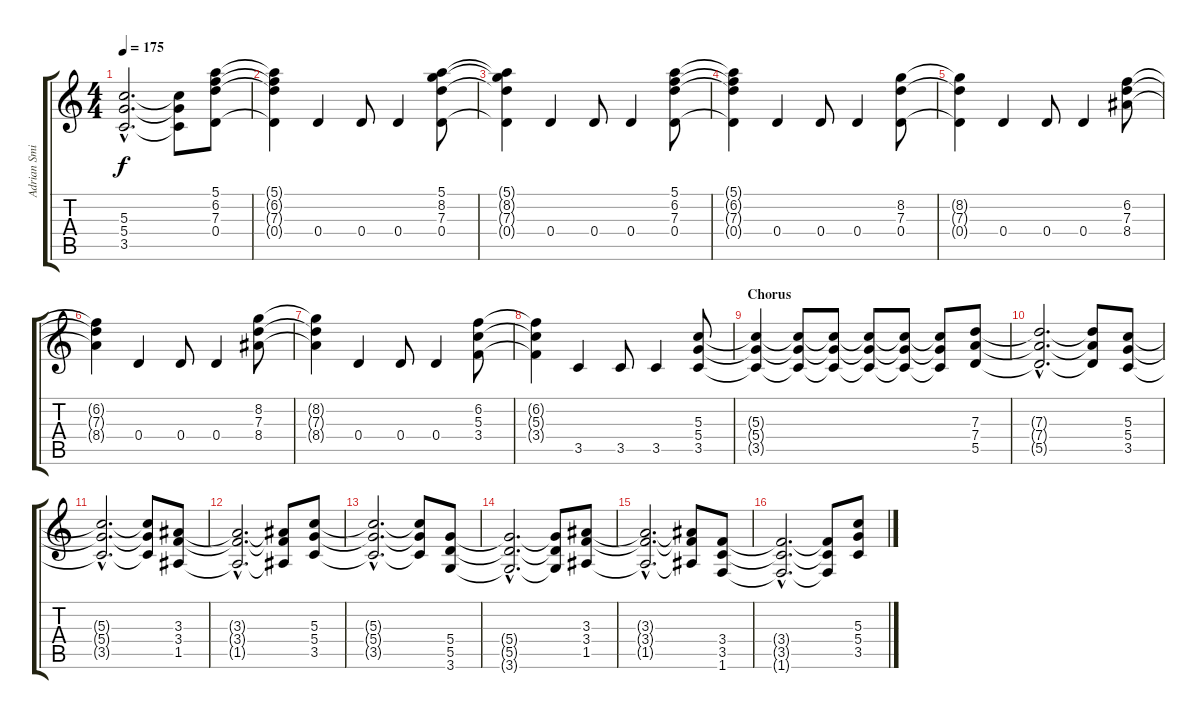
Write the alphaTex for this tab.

\track ("Adrian Smith" "Adrian Smi") {instrument distortionguitar}
\staff {score tabs}
\tuning (E4 B3 G3 D3 A2 E2) {hide}
\ts (4 4)
\tempo 175
\clef g2
\ks c
(5.3{hac t} 5.4{hac t} 3.5{hac t}).2{d dy f} (5.3{t} 5.4{t} 3.5{t}).8 (5.1 6.2 7.3 0.4).8 |
(5.1{t} 6.2{t} 7.3{t} 0.4{t}).4 0.4.4 0.4.8 0.4.4 (5.1 8.2 7.3 0.4).8 |
(5.1{t} 8.2{t} 7.3{t} 0.4{t}).4 0.4.4 0.4.8 0.4.4 (5.1 6.2 7.3 0.4).8 |
(5.1{t} 6.2{t} 7.3{t} 0.4{t}).4 0.4.4 0.4.8 0.4.4 (8.2 7.3 0.4).8 |
(8.2{t} 7.3{t} 0.4{t}).4 0.4.4 0.4.8 0.4.4 (6.2 7.3 8.4).8 |
(6.2{t} 7.3{t} 8.4{t}).4 0.4.4 0.4.8 0.4.4 (8.2 7.3 8.4).8 |
(8.2{t} 7.3{t} 8.4{t}).4 0.4.4 0.4.8 0.4.4 (6.2 5.3 3.4).8 |
(6.2{t} 5.3{t} 3.4{t}).4 3.5.4 3.5.8 3.5.4 (5.3 5.4 3.5).8 |
\section ("" "Chorus")
(5.3{t} 5.4{t} 3.5{t}).4 (5.3{t} 5.4{t} 3.5{t}).8 (5.3{t} 5.4{t} 3.5{t}).8 (5.3{t} 5.4{t} 3.5{t}).8 (5.3{t} 5.4{t} 3.5{t}).8 (5.3{t} 5.4{t} 3.5{t}).8 (7.3 7.4 5.5).8 |
(7.3{hac t} 7.4{hac t} 5.5{hac t}).2{d} (7.3{t} 7.4{t} 5.5{t}).8 (5.3 5.4 3.5).8 |
(5.3{hac t} 5.4{hac t} 3.5{hac t}).2{d} (5.3{t} 5.4{t} 3.5{t}).8 (3.3 3.4 1.5).8 |
(3.3{hac t} 3.4{hac t} 1.5{hac t}).2{d} (3.3{t} 3.4{t} 1.5{t}).8 (5.3 5.4 3.5).8 |
(5.3{hac t} 5.4{hac t} 3.5{hac t}).2{d} (5.3{t} 5.4{t} 3.5{t}).8 (5.4 5.5 3.6).8 |
(5.4{hac t} 5.5{hac t} 3.6{hac t}).2{d} (5.4{t} 5.5{t} 3.6{t}).8 (3.3 3.4 1.5).8 |
(3.3{hac t} 3.4{hac t} 1.5{hac t}).2{d} (3.3{t} 3.4{t} 1.5{t}).8 (3.4 3.5 1.6).8 |
(3.4{hac t} 3.5{hac t} 1.6{hac t}).2{d} (3.4{t} 3.5{t} 1.6{t}).8 (5.3 5.4 3.5).8
